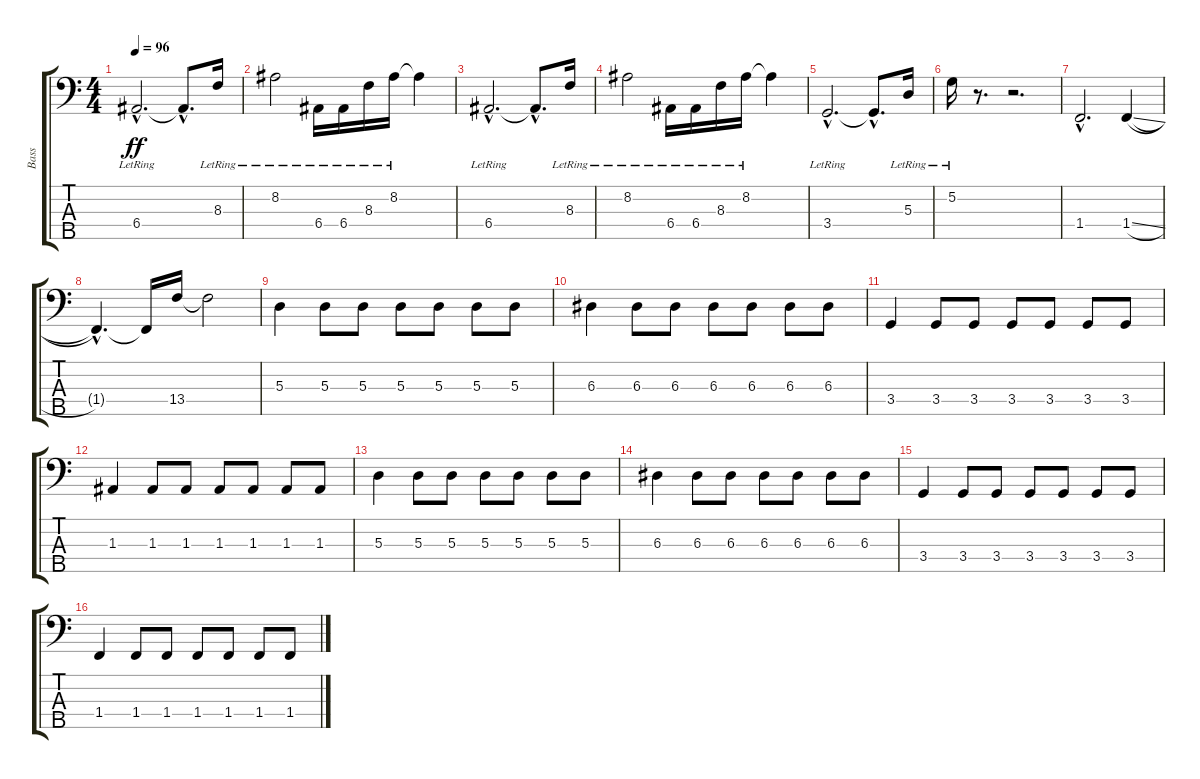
\track ("Bass" "Bass") {instrument electricbassfinger}
\staff {score tabs}
\tuning (G2 D2 A1 E1 B0) {hide}
\ts (4 4)
\tempo 96
\clef f4
\ks c
6.4{hac lr}.2{d dy ff} 6.4{hac t}.8{d} 8.3{lr}.16 |
8.2{lr}.2 6.4{lr}.16 6.4{lr}.16 8.3{lr}.16 8.2{lr}.16 8.2{t}.4 |
6.4{hac lr}.2{d} 6.4{hac t}.8{d} 8.3{lr}.16 |
8.2{lr}.2 6.4{lr}.16 6.4{lr}.16 8.3{lr}.16 8.2{lr}.16 8.2{t}.4 |
3.4{hac lr}.2{d} 3.4{hac t}.8{d} 5.3{lr}.16 |
5.2{lr}.16 r.8{d} r.2{d} |
1.4{hac}.2{d} 1.4{sl}.4 |
1.4{hac t}.4{d} 1.4{t}.16 13.4.16 13.4{t}.2 |
5.3.4 5.3.8 5.3.8 5.3.8 5.3.8 5.3.8 5.3.8 |
6.3.4 6.3.8 6.3.8 6.3.8 6.3.8 6.3.8 6.3.8 |
3.4.4 3.4.8 3.4.8 3.4.8 3.4.8 3.4.8 3.4.8 |
1.3.4 1.3.8 1.3.8 1.3.8 1.3.8 1.3.8 1.3.8 |
5.3.4 5.3.8 5.3.8 5.3.8 5.3.8 5.3.8 5.3.8 |
6.3.4 6.3.8 6.3.8 6.3.8 6.3.8 6.3.8 6.3.8 |
3.4.4 3.4.8 3.4.8 3.4.8 3.4.8 3.4.8 3.4.8 |
1.4.4 1.4.8 1.4.8 1.4.8 1.4.8 1.4.8 1.4.8
